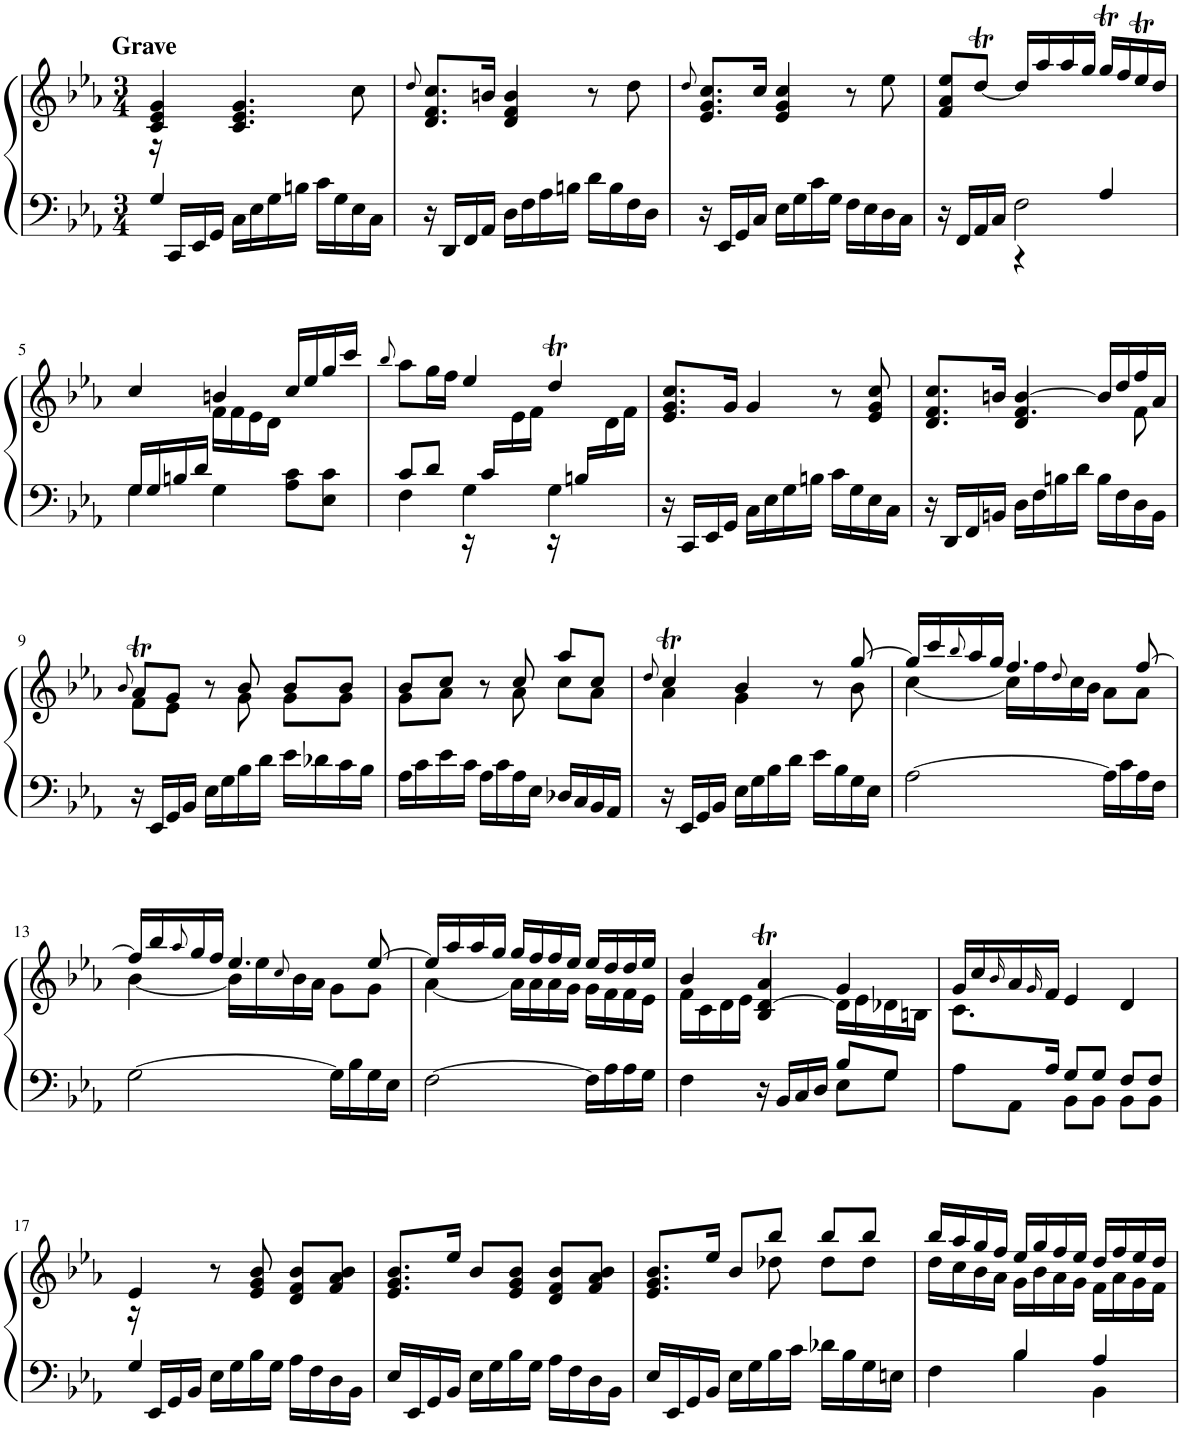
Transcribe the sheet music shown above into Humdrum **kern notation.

**kern	**kern
*part1	*part1
*staff2	*staff1
*I"Piano	*
*I'Pno.	*
*clefF4	*clefG2
*k[b-e-a-]	*k[b-e-a-]
*M3/4	*M3/4
=1	=1
*^	*
!	!	!LO:TX:a:B:t=Grave
16r	4G/	4c/ 4e-/ 4g/
16CC/LL	.	.
16EE-/	.	.
16GG/JJ	.	.
16C\LL	2ryy	4.c/ 4.e-/ 4.g/
16E-\	.	.
16G\	.	.
16Bn\JJ	.	.
16c\LL	.	.
16G\	.	.
16E-\	.	8cc\
16C\JJ	.	.
*v	*v	*
=2	=2
.	8qdd/
16r	8.d/ 8.f/ 8.cc/L
16DD/LL	.
16FF/	.
16AA-/JJ	16bn/Jk
16D\LL	4d/ 4f/ 4b/
16F\	.
16A-\	.
16Bn\JJ	.
16d\LL	8r
16B\	.
16F\	8dd\
16D\JJ	.
=3	=3
.	8qdd/
16r	8.e-/ 8.g/ 8.cc/L
16EE-/LL	.
16GG/	.
16C/JJ	16cc/Jk
16E-\LL	4e-/ 4g/ 4cc/
16G\	.
16c\	.
16G\JJ	.
16F\LL	8r
16E-\	.
16D\	8ee-\
16C\JJ	.
=4	=4
*^	*
16r	4ryy	8f/ 8a-/ 8ee-/L
16FF/LL	.	.
16AA-/	.	[8ddt/J
16C/JJ	.	.
2F\	4r	16dd/LL]
.	.	16aa-/
.	.	16aa-/
.	.	16gg/JJ
.	4A-/	16ggt/LL
.	.	16ff/
.	.	16ee-T/
.	.	16dd/JJ
!!LO:LB:g=z
=5	=5	=5
*	*	*^
4G\	16G/LL	4cc/	4ryy
.	16G/	.	.
.	16Bn/	.	.
.	16d/JJ	.	.
4G\	2ryy	4bn/	16f\LL
.	.	.	16f\
.	.	.	16e-\
.	.	.	16d\JJ
8A-\ 8c\L	.	16cc/LL	4ryy
.	.	16ee-/	.
8E-\ 8c\J	.	16gg/	.
.	.	16ccc/JJ	.
=6	=6	=6	=6
.	.	8qbb-/	.
4F\	8c/L	8aa-\L	4.ryy
.	8d/J	16gg\L	.
.	.	16ff\JJ	.
4G\	16r	4ee-/	.
.	16c/LL	.	.
.	8ryy	.	16e-\
.	.	.	16f\JJ
4G\	16r	4ddt/	8ryy
.	16Bn/LL	.	.
.	8ryy	.	16d\
.	.	.	16f\JJ
*v	*v	*	*
*	*v	*v
=7	=7
16r	8.e-/ 8.g/ 8.cc/L
16CC/LL	.
16EE-/	.
16GG/JJ	16g/Jk
16C\LL	4g/
16E-\	.
16G\	.
16Bn\JJ	.
16c\LL	8r
16G\	.
16E-\	8e-/ 8g/ 8cc/
16C\JJ	.
=8	=8
*	*^
16r	8.d/ 8.f/ 8.cc/L	4ryy
16DD/LL	.	.
16FF/	.	.
16BBn/JJ	16bn/Jk	.
16D\LL	4d/ [4b/	4.f/
16F\	.	.
16Bn\	.	.
16d\JJ	.	.
16B\LL	16b/LL]	.
16F\	16dd/	.
16D\	16ff/	8f\
16BB\JJ	16a-/JJ	.
!!LO:LB:g=z	!!
=9	=9	=9
.	8qb-/	.
16r	8a-T/L	8f\L
16EE-/LL	.	.
16GG/	8g/J	8e-\J
16BB-/JJ	.	.
16E-\LL	8r	8ryy
16G\	.	.
16B-\	8b-/	8g\
16d\JJ	.	.
16e-\LL	8b-/L	8g\L
16d-X\	.	.
16c\	8b-/J	8g\J
16B-\JJ	.	.
=10	=10	=10
16A-\LL	8b-/L	8g\L
16c\	.	.
16e-\	8cc/J	8a-\J
16c\JJ	.	.
16A-\LL	8r	8ryy
16c\	.	.
16A-\	8cc/	8a-\
16E-\JJ	.	.
16D-X/LL	8aa-/L	8cc\L
16C/	.	.
16BB-/	8cc/J	8a-\J
16AA-/JJ	.	.
=11	=11	=11
.	8qdd/	.
16r	4ccT/	4a-\
16EE-/LL	.	.
16GG/	.	.
16BB-/JJ	.	.
16E-\LL	4b-/	4g\
16G\	.	.
16B-\	.	.
16d\JJ	.	.
16e-\LL	8r	8ryy
16B-\	.	.
16G\	[8gg/	8b-\
16E-\JJ	.	.
=12	=12	=12
[2A-\	16gg/LL]	[4cc\
.	16ccc/	.
.	8qbb-/	.
.	16aa-/	.
.	16gg/JJ	.
.	4.ff/	16cc\LL]
.	.	16ff\
.	.	8qdd/
.	.	16cc\
.	.	16b-\JJ
16A-\LL]	.	8a-\L
16c\	.	.
16A-\	[8ff/	8a-\J
16F\JJ	.	.
!!LO:LB:g=z	!!
=13	=13	=13
[2G\	16ff/LL]	[4b-\
.	16bb-/	.
.	8qaa-/	.
.	16gg/	.
.	16ff/JJ	.
.	4.ee-/	16b-\LL]
.	.	16ee-\
.	.	8qcc/
.	.	16b-\
.	.	16a-\JJ
16G\LL]	.	8g\L
16B-\	.	.
16G\	[8ee-/	8g\J
16E-\JJ	.	.
=14	=14	=14
[2F\	16ee-/LL]	[4a-\
.	16aa-/	.
.	16aa-/	.
.	16gg/JJ	.
.	16gg/LL	16a-\LL]
.	16ff/	16a-\
.	16ff/	16a-\
.	16ee-/JJ	16g\JJ
16F\LL]	16ee-/LL	16g\LL
16A-\	16dd/	16f\
16A-\	16dd/	16f\
16G\JJ	16ee-/JJ	16e-\JJ
=15	=15	=15
*^	*	*
4F\	2ryy	4b-/	16f\LL
.	.	.	16c\
.	.	.	16d\
.	.	.	16e-\JJ
16r	.	4a-T/	4B-/ [4d/
16BB-/LL	.	.	.
16C/	.	.	.
16D/JJ	.	.	.
8E-\L	8B-/L	4g/	16d\LL]
.	.	.	16e-\
8G\J	8G/J	.	16d-X\
.	.	.	16Bn\JJ
=16	=16	=16	=16
8A-\L	8.ryy	16g/LL	8.c\L
.	.	16cc/	.
.	.	16qb-/	.
8AA-\J	.	16a-/	.
.	.	16qg/	.
.	16A-/Jk	16f/JJ	2ryy
8BB-\L	8G/L	4e-/	.
8BB-\J	8G/J	.	.
8BB-\L	8F/L	4d/	.
8BB-\J	8F/J	.	.
.	.	.	16ryy
*	*	*v	*v
!!LO:LB:g=z
=17	=17	=17
16r	4G/	4e-/
16EE-/LL	.	.
16GG/	.	.
16BB-/JJ	.	.
16E-\LL	2ryy	8r
16G\	.	.
16B-\	.	8e-/ 8g/ 8b-/
16G\JJ	.	.
16A-\LL	.	8d/ 8f/ 8b-/L
16F\	.	.
16D\	.	8f/ 8a-/ 8b-/J
16BB-\JJ	.	.
*v	*v	*
=18	=18
16E-/LL	8.e-/ 8.g/ 8.b-/L
16EE-/	.
16GG/	.
16BB-/JJ	16ee-/Jk
16E-\LL	8b-/L
16G\	.
16B-\	8e-/ 8g/ 8b-/J
16G\JJ	.
16A-\LL	8d/ 8f/ 8b-/L
16F\	.
16D\	8f/ 8a-/ 8b-/J
16BB-\JJ	.
=19	=19
*	*^
16E-/LL	8.e-/ 8.g/ 8.b-/L	4.ryy
16EE-/	.	.
16GG/	.	.
16BB-/JJ	16ee-/Jk	.
16E-\LL	8b-/L	.
16G\	.	.
16B-\	8bb-/J	8dd-X\
16c\JJ	.	.
16d-X\LL	8bb-/L	8dd-\L
16B-\	.	.
16G\	8bb-/J	8dd-\J
16En\JJ	.	.
=20	=20	=20
*^	*	*
4F\	4ryy	16bb-/LL	16dd\LL
.	.	16aa-/	16cc\
.	.	16gg/	16b-\
.	.	16ff/JJ	16a-\JJ
4B-/	4B-\	16ee-/LL	16g\LL
.	.	16gg/	16b-\
.	.	16ff/	16a-\
.	.	16ee-/JJ	16g\JJ
4A-/	4BB-\	16dd/LL	16f\LL
.	.	16ff/	16a-\
.	.	16ee-/	16g\
.	.	16dd/JJ	16f\JJ
*v	*v	*	*
*	*v	*v
=	=
*-	*-
